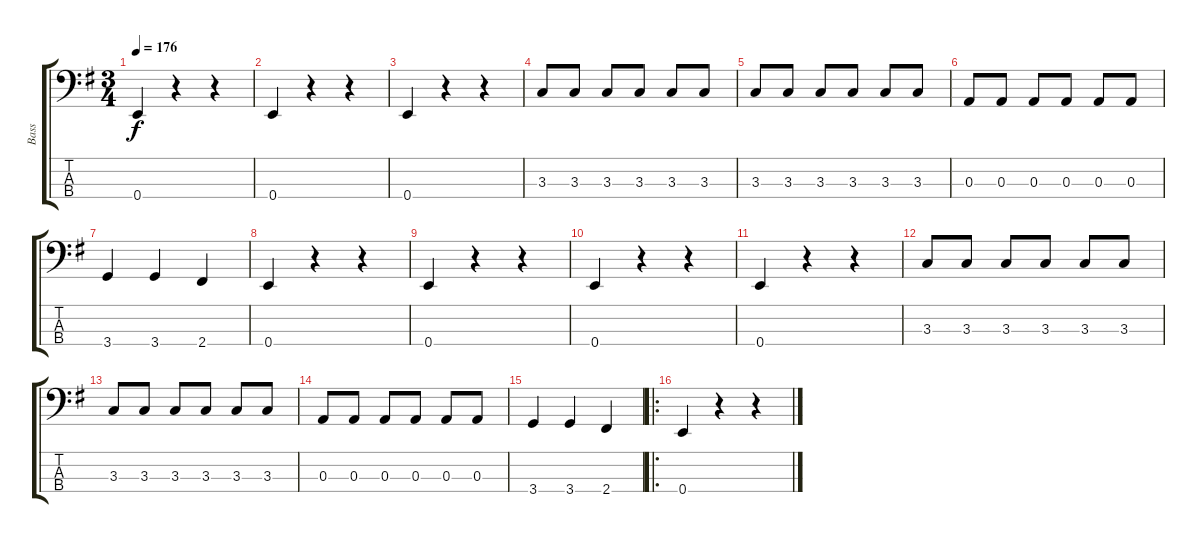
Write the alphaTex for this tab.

\track ("Bass" "Bass") {instrument electricbasspick}
\staff {score tabs}
\tuning (G2 D2 A1 E1) {hide}
\ts (3 4)
\tempo 176
\clef f4
\ks g
0.4.4{dy f} r.4 r.4 |
0.4.4 r.4 r.4 |
0.4.4 r.4 r.4 |
3.3.8 3.3.8 3.3.8 3.3.8 3.3.8 3.3.8 |
3.3.8 3.3.8 3.3.8 3.3.8 3.3.8 3.3.8 |
0.3.8 0.3.8 0.3.8 0.3.8 0.3.8 0.3.8 |
3.4.4 3.4.4 2.4.4 |
0.4.4 r.4 r.4 |
0.4.4 r.4 r.4 |
0.4.4 r.4 r.4 |
0.4.4 r.4 r.4 |
3.3.8 3.3.8 3.3.8 3.3.8 3.3.8 3.3.8 |
3.3.8 3.3.8 3.3.8 3.3.8 3.3.8 3.3.8 |
0.3.8 0.3.8 0.3.8 0.3.8 0.3.8 0.3.8 |
3.4.4 3.4.4 2.4.4 |
\ro
0.4.4 r.4 r.4
